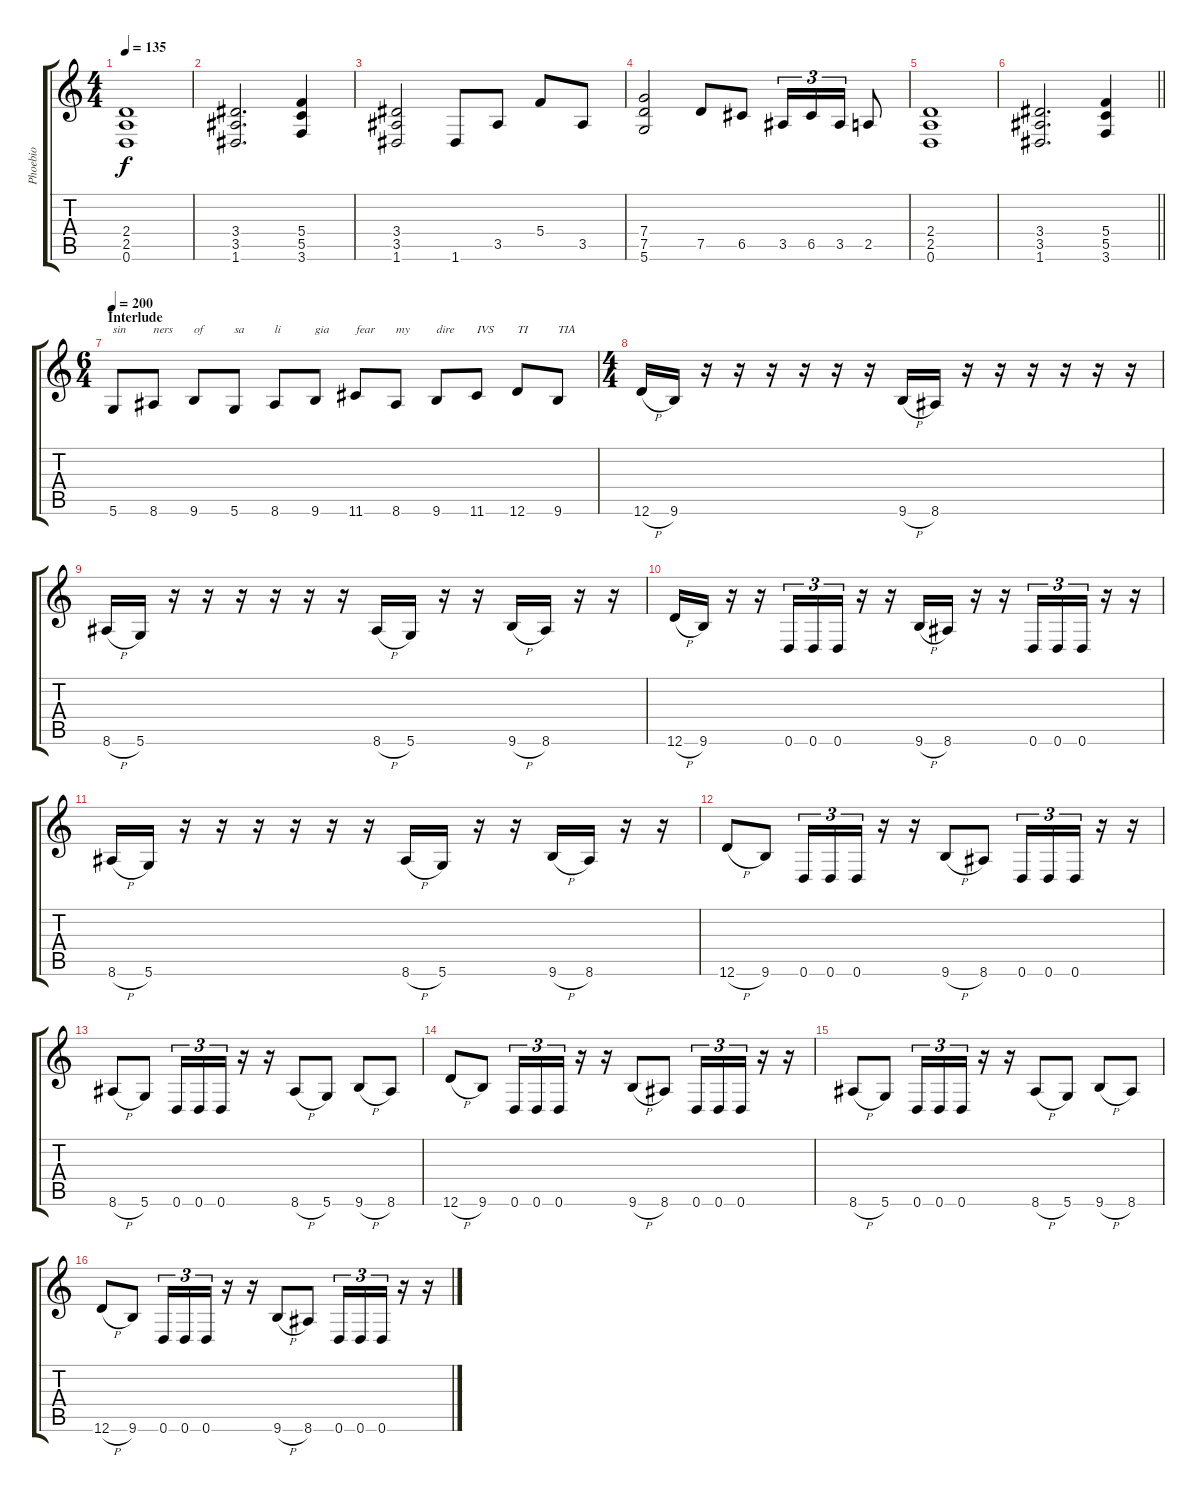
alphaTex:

\track ("Phoebio" "Phoebio") {instrument distortionguitar}
\staff {score tabs}
\tuning (D4 A3 F3 C3 G2 D2) {hide}
\ts (4 4)
\tempo 135
\clef g2
\ks c
(2.4 2.5 0.6).1{dy f} |
(3.4 3.5 1.6).2{d} (5.4 5.5 3.6).4 |
(3.4 3.5 1.6).2 1.6.8 3.5.8 5.4.8 3.5.8 |
(7.4 7.5 5.6).2 7.5.8 6.5.8 3.5.16{tu (3 2)} 6.5.16{tu (3 2)} 3.5.16{tu (3 2)} 2.5.8 |
(2.4 2.5 0.6).1 |
\barLineRight lightlight
(3.4 3.5 1.6).2{d} (5.4 5.5 3.6).4 |
\ts (6 4)
\section ("" "Interlude")
\tempo 200
5.6.8{txt "sin"} 8.6.8{txt "ners"} 9.6.8{txt "of"} 5.6.8{txt "sa"} 8.6.8{txt "li"} 9.6.8{txt "gia"} 11.6.8{txt "fear"} 8.6.8{txt "my"} 9.6.8{txt "dire"} 11.6.8{txt "IVS"} 12.6.8{txt "TI"} 9.6.8{txt "TIA"} |
\ts (4 4)
12.6{h}.16 9.6.16 r.16 r.16 r.16 r.16 r.16 r.16 9.6{h}.16 8.6.16 r.16 r.16 r.16 r.16 r.16 r.16 |
8.6{h}.16 5.6.16 r.16 r.16 r.16 r.16 r.16 r.16 8.6{h}.16 5.6.16 r.16 r.16 9.6{h}.16 8.6.16 r.16 r.16 |
12.6{h}.16 9.6.16 r.16 r.16 0.6.16{tu (3 2)} 0.6.16{tu (3 2)} 0.6.16{tu (3 2)} r.16 r.16 9.6{h}.16 8.6.16 r.16 r.16 0.6.16{tu (3 2)} 0.6.16{tu (3 2)} 0.6.16{tu (3 2)} r.16 r.16 |
8.6{h}.16 5.6.16 r.16 r.16 r.16 r.16 r.16 r.16 8.6{h}.16 5.6.16 r.16 r.16 9.6{h}.16 8.6.16 r.16 r.16 |
12.6{h}.8 9.6.8 0.6.16{tu (3 2)} 0.6.16{tu (3 2)} 0.6.16{tu (3 2)} r.16 r.16 9.6{h}.8 8.6.8 0.6.16{tu (3 2)} 0.6.16{tu (3 2)} 0.6.16{tu (3 2)} r.16 r.16 |
8.6{h}.8 5.6.8 0.6.16{tu (3 2)} 0.6.16{tu (3 2)} 0.6.16{tu (3 2)} r.16 r.16 8.6{h}.8 5.6.8 9.6{h}.8 8.6.8 |
12.6{h}.8 9.6.8 0.6.16{tu (3 2)} 0.6.16{tu (3 2)} 0.6.16{tu (3 2)} r.16 r.16 9.6{h}.8 8.6.8 0.6.16{tu (3 2)} 0.6.16{tu (3 2)} 0.6.16{tu (3 2)} r.16 r.16 |
8.6{h}.8 5.6.8 0.6.16{tu (3 2)} 0.6.16{tu (3 2)} 0.6.16{tu (3 2)} r.16 r.16 8.6{h}.8 5.6.8 9.6{h}.8 8.6.8 |
12.6{h}.8 9.6.8 0.6.16{tu (3 2)} 0.6.16{tu (3 2)} 0.6.16{tu (3 2)} r.16 r.16 9.6{h}.8 8.6.8 0.6.16{tu (3 2)} 0.6.16{tu (3 2)} 0.6.16{tu (3 2)} r.16 r.16
